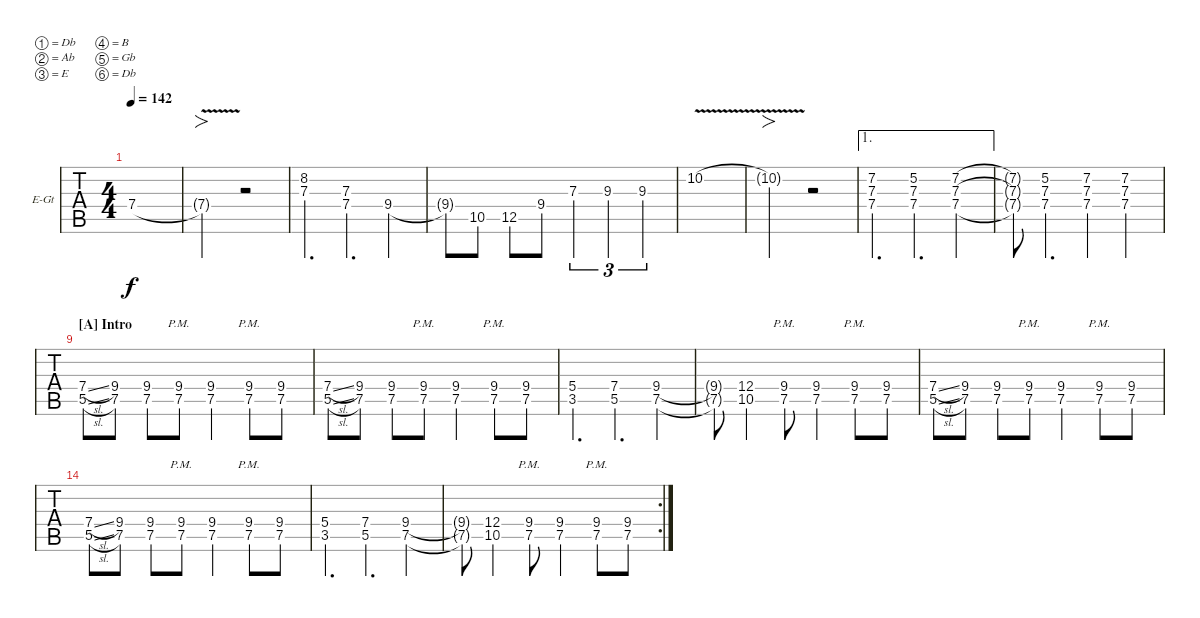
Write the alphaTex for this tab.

\bracketExtendMode nobrackets
\firstSystemTrackNameOrientation horizontal
\otherSystemsTrackNameOrientation horizontal
\defaultBarNumberDisplay FirstOfSystem
\track ("Guitar 2" "E-Gt") {instrument distortionguitar}
\staff {tabs}
\tuning (Db4 Ab3 E3 B2 Gb2 Db2)
\ts (4 4)
\tempo 142
\clef g2
\ks c
7.4.1{dy f} |
7.4{v t}.2{fo} r.2 |
(8.2 7.3).4{d} (7.4 7.3).4{d} 9.4.4 |
9.4{t}.8 10.5.8 12.5.8 9.4.8 7.3.4{tu (3 2)} 9.3.4{tu (3 2)} 9.3.4{tu (3 2)} |
10.2{v}.1 |
10.2{v t}.2{fo} r.2 |
\ae 1
(7.3 7.4 7.2).4{d} (5.2 7.3 7.4).4{d} (7.2 7.3 7.4).4 |
(7.2{t} 7.3{t} 7.4{t}).8 (5.2 7.3 7.4).4{d} (7.2 7.3 7.4).4 (7.2 7.3 7.4).4 |
\section ("A" "Intro")
(7.4{sl} 5.5{sl}).8 (9.4 7.5).8 (7.5 9.4).8 (7.5 9.4{pm}).8 (9.4 7.5).4 (7.5 9.4{pm}).8 (7.5 9.4).8 |
(7.4{sl} 5.5{sl}).8 (9.4 7.5).8 (7.5 9.4).8 (7.5 9.4{pm}).8 (9.4 7.5).4 (7.5 9.4{pm}).8 (7.5 9.4).8 |
(5.4 3.5).4{d} (7.4 5.5).4{d} (9.4 7.5).4 |
(9.4{t} 7.5{t}).8 (12.4 10.5).4 (9.4{pm} 7.5).8 (9.4 7.5).4 (7.5 9.4{pm}).8 (7.5 9.4).8 |
(7.4{sl} 5.5{sl}).8 (9.4 7.5).8 (7.5 9.4).8 (7.5 9.4{pm}).8 (9.4 7.5).4 (7.5 9.4{pm}).8 (7.5 9.4).8 |
(7.4{sl} 5.5{sl}).8 (9.4 7.5).8 (7.5 9.4).8 (7.5 9.4{pm}).8 (9.4 7.5).4 (7.5 9.4{pm}).8 (7.5 9.4).8 |
(5.4 3.5).4{d} (7.4 5.5).4{d} (9.4 7.5).4 |
\rc 2
(9.4{t} 7.5{t}).8 (12.4 10.5).4 (9.4{pm} 7.5).8 (9.4 7.5).4 (7.5 9.4{pm}).8 (7.5 9.4).8
